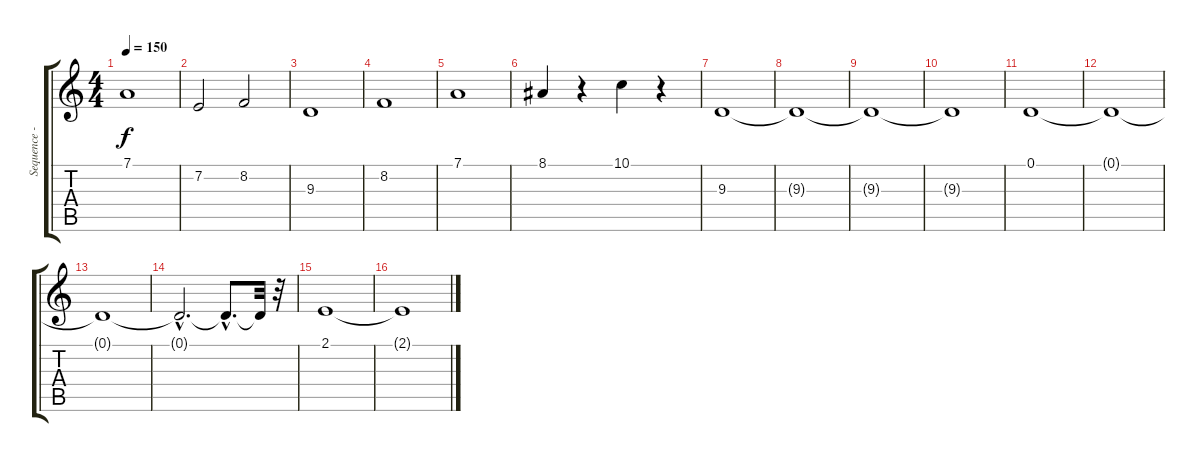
\track ("Sequence - sequonitron (MIDI)" "Sequence -") {instrument pad1newage}
\staff {score tabs}
\tuning (D4 A3 F3 C3 G2 D2) {hide}
\ts (4 4)
\tempo 150
\clef g2
\ks c
7.1.1{dy f} |
7.2.2 8.2.2 |
9.3.1 |
8.2.1 |
7.1.1 |
8.1.4 r.4 10.1.4 r.4 |
9.3.1 |
9.3{t}.1 |
9.3{t}.1 |
9.3{t}.1 |
0.1.1 |
0.1{t}.1 |
0.1{t}.1 |
0.1{hac t}.2{d} 0.1{hac t}.8{d} 0.1{t}.32 r.32 |
2.1.1 |
2.1{t}.1
